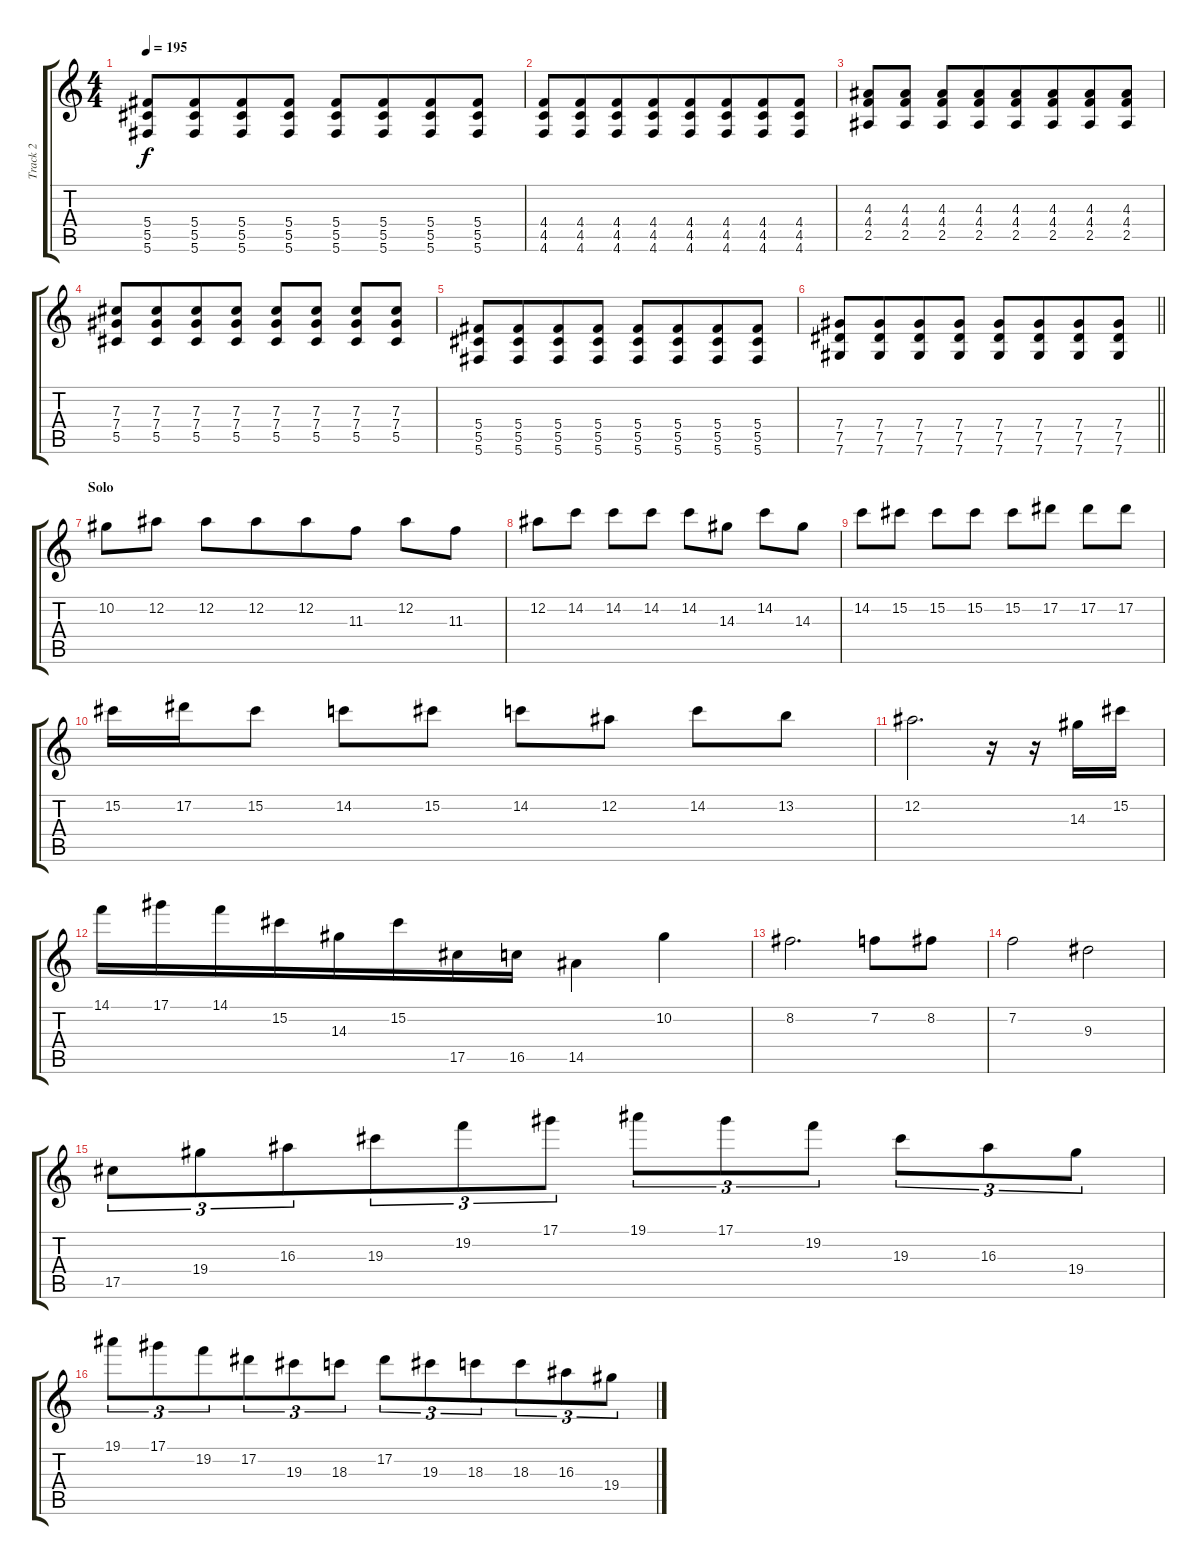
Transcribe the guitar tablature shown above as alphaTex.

\track ("Track 2" "Track 2") {instrument electricguitarclean}
\staff {score tabs}
\tuning (Eb4 Bb3 Gb3 Db3 Ab2 Db2) {hide}
\ts (4 4)
\tempo 195
\clef g2
\ks c
(5.4 5.5 5.6).8{dy f} (5.4 5.5 5.6).8{beam merge} (5.4 5.5 5.6).8{beam merge} (5.4 5.5 5.6).8 (5.4 5.5 5.6).8{beam merge} (5.4 5.5 5.6).8{beam merge} (5.4 5.5 5.6).8 (5.4 5.5 5.6).8 |
(4.4 4.5 4.6).8{beam merge} (4.4 4.5 4.6).8{beam merge} (4.4 4.5 4.6).8 (4.4 4.5 4.6).8{beam merge} (4.4 4.5 4.6).8{beam merge} (4.4 4.5 4.6).8{beam merge} (4.4 4.5 4.6).8 (4.4 4.5 4.6).8 |
(4.3 4.4 2.5).8 (4.3 4.4 2.5).8 (4.3 4.4 2.5).8 (4.3 4.4 2.5).8{beam merge} (4.3 4.4 2.5).8 (4.3 4.4 2.5).8{beam merge} (4.3 4.4 2.5).8 (4.3 4.4 2.5).8 |
(7.3 7.4 5.5).8 (7.3 7.4 5.5).8{beam merge} (7.3 7.4 5.5).8 (7.3 7.4 5.5).8 (7.3 7.4 5.5).8{beam merge} (7.3 7.4 5.5).8 (7.3 7.4 5.5).8{beam merge} (7.3 7.4 5.5).8 |
(5.4 5.5 5.6).8 (5.4 5.5 5.6).8{beam merge} (5.4 5.5 5.6).8{beam merge} (5.4 5.5 5.6).8 (5.4 5.5 5.6).8{beam merge} (5.4 5.5 5.6).8{beam merge} (5.4 5.5 5.6).8 (5.4 5.5 5.6).8 |
\barLineRight lightlight
(7.4 7.5 7.6).8{beam merge} (7.4 7.5 7.6).8{beam merge} (7.4 7.5 7.6).8 (7.4 7.5 7.6).8 (7.4 7.5 7.6).8{beam merge} (7.4 7.5 7.6).8{beam merge} (7.4 7.5 7.6).8 (7.4 7.5 7.6).8 |
\section ("" "Solo")
10.2.8 12.2.8 12.2.8 12.2.8{beam merge} 12.2.8 11.3.8 12.2.8 11.3.8 |
12.2.8 14.2.8 14.2.8{beam merge} 14.2.8 14.2.8 14.3.8 14.2.8{beam merge} 14.3.8 |
14.2.8 15.2.8 15.2.8{beam merge} 15.2.8 15.2.8 17.2.8 17.2.8{beam merge} 17.2.8 |
15.2.16{beam merge} 17.2.16{beam merge} 15.2.8 14.2.8{beam merge} 15.2.8 14.2.8 12.2.8 14.2.8 13.2.8 |
12.2.2{d beam merge} r.16{beam merge} r.16 14.3.16{beam merge} 15.2.16 |
14.1.16{beam merge} 17.1.16 14.1.16 15.2.16{beam merge} 14.3.16 15.2.16 17.5.16 16.5.16 14.5.4{beam merge} 10.2.4 |
8.2.2{d} 7.2.8 8.2.8 |
7.2.2 9.3.2 |
17.5.8{tu (3 2)} 19.4.8{tu (3 2)} 16.3.8{tu (3 2) beam merge} 19.3.8{tu (3 2)} 19.2.8{tu (3 2)} 17.1.8{tu (3 2)} 19.1.8{tu (3 2)} 17.1.8{tu (3 2)} 19.2.8{tu (3 2)} 19.3.8{tu (3 2)} 16.3.8{tu (3 2) beam merge} 19.4.8{tu (3 2)} |
19.1.8{tu (3 2)} 17.1.8{tu (3 2)} 19.2.8{tu (3 2) beam merge} 17.2.8{tu (3 2)} 19.3.8{tu (3 2) beam merge} 18.3.8{tu (3 2)} 17.2.8{tu (3 2)} 19.3.8{tu (3 2) beam merge} 18.3.8{tu (3 2) beam merge} 18.3.8{tu (3 2)} 16.3.8{tu (3 2)} 19.4.8{tu (3 2)}
